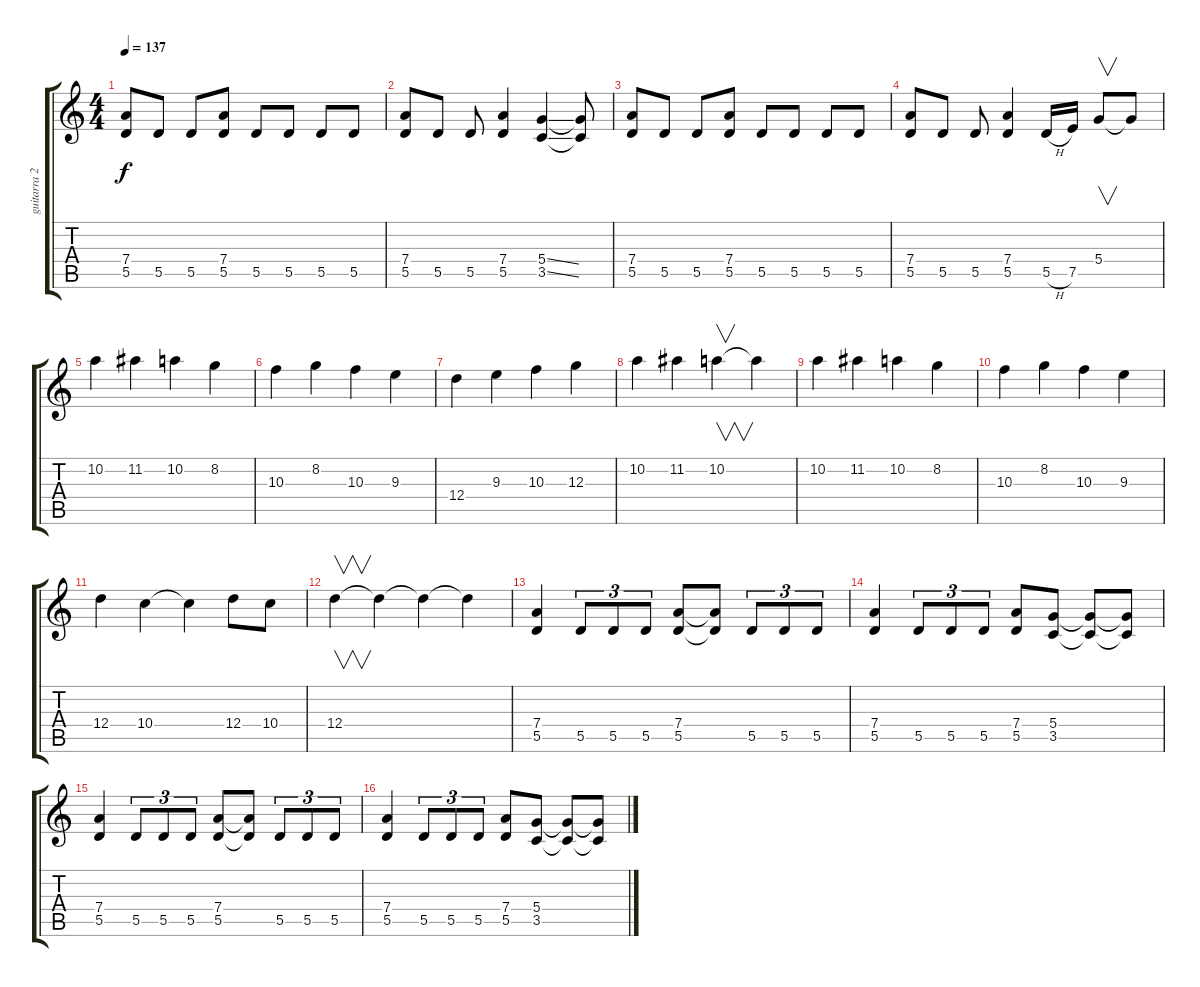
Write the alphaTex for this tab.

\track ("guitarra 2" "guitarra 2") {instrument distortionguitar}
\staff {score tabs}
\tuning (E4 B3 G3 D3 A2 E2) {hide}
\ts (4 4)
\tempo 137
\clef g2
\ks c
(7.4 5.5).8{dy f} 5.5.8 5.5.8 (7.4 5.5).8 5.5.8 5.5.8 5.5.8 5.5.8 |
(7.4 5.5).8 5.5.8 5.5.8 (7.4 5.5).4 (5.4{ss} 3.5{ss}).4 (5.4{t} 3.5{t}).8 |
(7.4 5.5).8 5.5.8 5.5.8 (7.4 5.5).8 5.5.8 5.5.8 5.5.8 5.5.8 |
(7.4 5.5).8 5.5.8 5.5.8 (7.4 5.5).4 5.5{h}.16 7.5.16 5.4.8{v} 5.4{t}.8 |
10.2.4 11.2.4 10.2.4 8.2.4 |
10.3.4 8.2.4 10.3.4 9.3.4 |
12.4.4 9.3.4 10.3.4 12.3.4 |
10.2.4 11.2.4 10.2.4{v} 10.2{t}.4 |
10.2.4 11.2.4 10.2.4 8.2.4 |
10.3.4 8.2.4 10.3.4 9.3.4 |
12.4.4 10.4.4 10.4{t}.4 12.4.8 10.4.8 |
12.4.4{v} 12.4{t}.4 12.4{t}.4 12.4{t}.4 |
(7.4 5.5).4 5.5.8{tu (3 2)} 5.5.8{tu (3 2)} 5.5.8{tu (3 2)} (7.4 5.5).8 (7.4{t} 5.5{t}).8 5.5.8{tu (3 2)} 5.5.8{tu (3 2)} 5.5.8{tu (3 2)} |
(7.4 5.5).4 5.5.8{tu (3 2)} 5.5.8{tu (3 2)} 5.5.8{tu (3 2)} (7.4 5.5).8 (5.4 3.5).8 (5.4{t} 3.5{t}).8 (5.4{t} 3.5{t}).8 |
(7.4 5.5).4 5.5.8{tu (3 2)} 5.5.8{tu (3 2)} 5.5.8{tu (3 2)} (7.4 5.5).8 (7.4{t} 5.5{t}).8 5.5.8{tu (3 2)} 5.5.8{tu (3 2)} 5.5.8{tu (3 2)} |
(7.4 5.5).4 5.5.8{tu (3 2)} 5.5.8{tu (3 2)} 5.5.8{tu (3 2)} (7.4 5.5).8 (5.4 3.5).8 (5.4{t} 3.5{t}).8 (5.4{t} 3.5{t}).8
